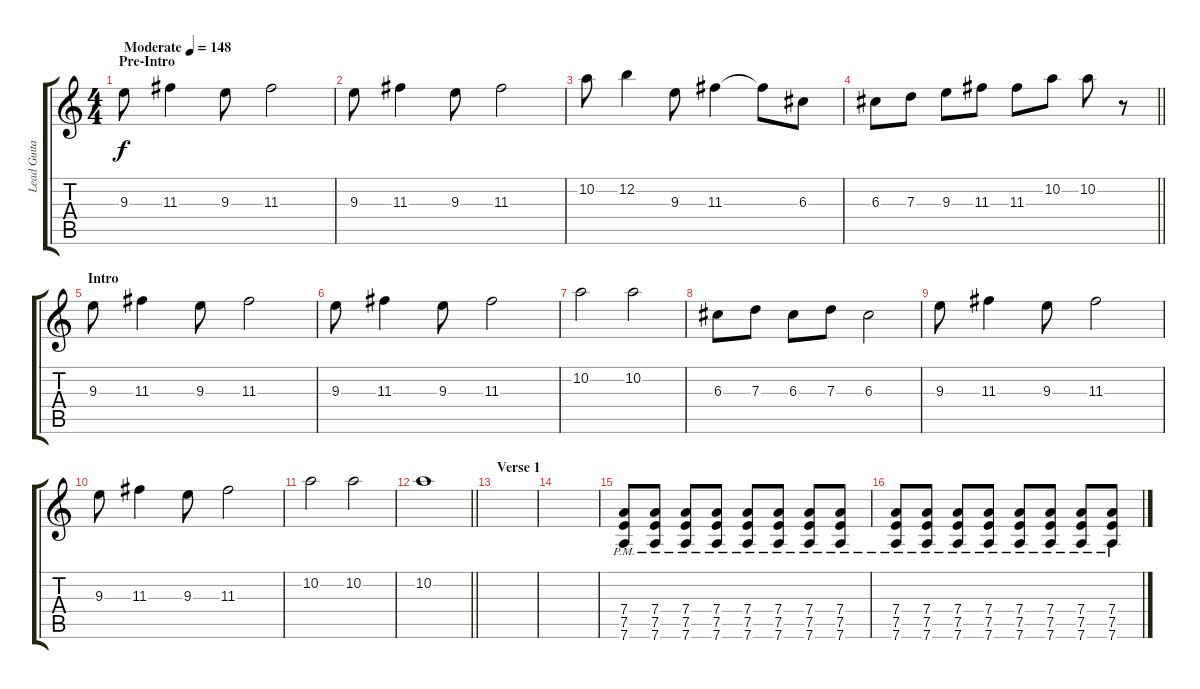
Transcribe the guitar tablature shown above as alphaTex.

\track ("Lead Guitar" "Lead Guita") {instrument overdrivenguitar}
\staff {score tabs}
\tuning (E4 B3 G3 D3 A2 D2) {hide}
\ts (4 4)
\section ("" "Pre-Intro")
\tempo (148 "Moderate")
\clef g2
\ks c
9.3.8{dy f instrument overdrivenguitar} 11.3.4 9.3.8 11.3.2 |
9.3.8 11.3.4 9.3.8 11.3.2 |
10.2.8 12.2.4 9.3.8 11.3.4 11.3{t}.8 6.3.8 |
\barLineRight lightlight
6.3.8 7.3.8 9.3.8 11.3.8 11.3.8 10.2.8 10.2.8 r.8 |
\section ("" "Intro")
9.3.8 11.3.4 9.3.8 11.3.2 |
9.3.8 11.3.4 9.3.8 11.3.2 |
10.2.2 10.2.2 |
6.3.8 7.3.8 6.3.8 7.3.8 6.3.2 |
9.3.8 11.3.4 9.3.8 11.3.2 |
9.3.8 11.3.4 9.3.8 11.3.2 |
10.2.2 10.2.2 |
\barLineRight lightlight
10.2.1 |
\section ("" "Verse 1")
|
|
(7.4{pm} 7.5{pm} 7.6{pm}).8 (7.4{pm} 7.5{pm} 7.6{pm}).8 (7.4{pm} 7.5{pm} 7.6{pm}).8 (7.4{pm} 7.5{pm} 7.6{pm}).8 (7.4{pm} 7.5{pm} 7.6{pm}).8 (7.4{pm} 7.5{pm} 7.6{pm}).8 (7.4{pm} 7.5{pm} 7.6{pm}).8 (7.4{pm} 7.5{pm} 7.6{pm}).8 |
(7.4{pm} 7.5{pm} 7.6{pm}).8 (7.4{pm} 7.5{pm} 7.6{pm}).8 (7.4{pm} 7.5{pm} 7.6{pm}).8 (7.4{pm} 7.5{pm} 7.6{pm}).8 (7.4{pm} 7.5{pm} 7.6{pm}).8 (7.4{pm} 7.5{pm} 7.6{pm}).8 (7.4{pm} 7.5{pm} 7.6{pm}).8 (7.4{pm} 7.5{pm} 7.6{pm}).8
